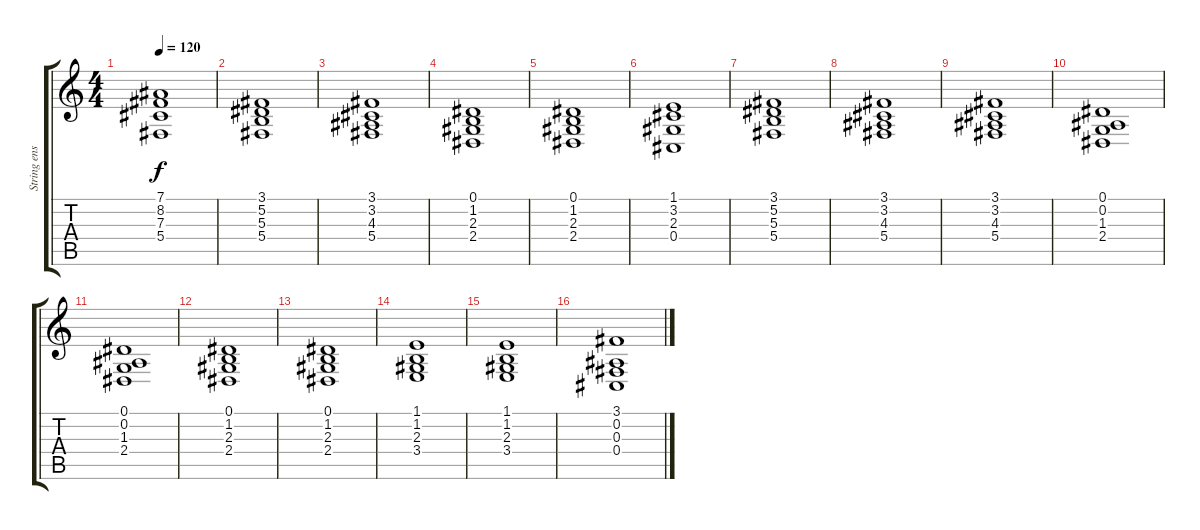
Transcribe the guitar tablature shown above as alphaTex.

\track ("String ensemble 2" "String ens") {instrument choiraahs}
\staff {score tabs}
\tuning (Eb4 Bb3 Gb3 Db3 Ab2 Eb2) {hide}
\ts (4 4)
\tempo 120
\clef g2
\ks c
(7.1 8.2 7.3 5.4).1{dy f} |
(3.1 5.2 5.3 5.4).1 |
(3.1 3.2 4.3 5.4).1 |
(0.1 1.2 2.3 2.4).1 |
(0.1 1.2 2.3 2.4).1 |
(1.1 3.2 2.3 0.4).1 |
(3.1 5.2 5.3 5.4).1 |
(3.1 3.2 4.3 5.4).1 |
(3.1 3.2 4.3 5.4).1 |
(0.1 0.2 1.3 2.4).1 |
(0.1 0.2 1.3 2.4).1 |
(0.1 1.2 2.3 2.4).1 |
(0.1 1.2 2.3 2.4).1 |
(1.1 1.2 2.3 3.4).1 |
(1.1 1.2 2.3 3.4).1 |
(3.1 0.2 0.3 0.4).1
